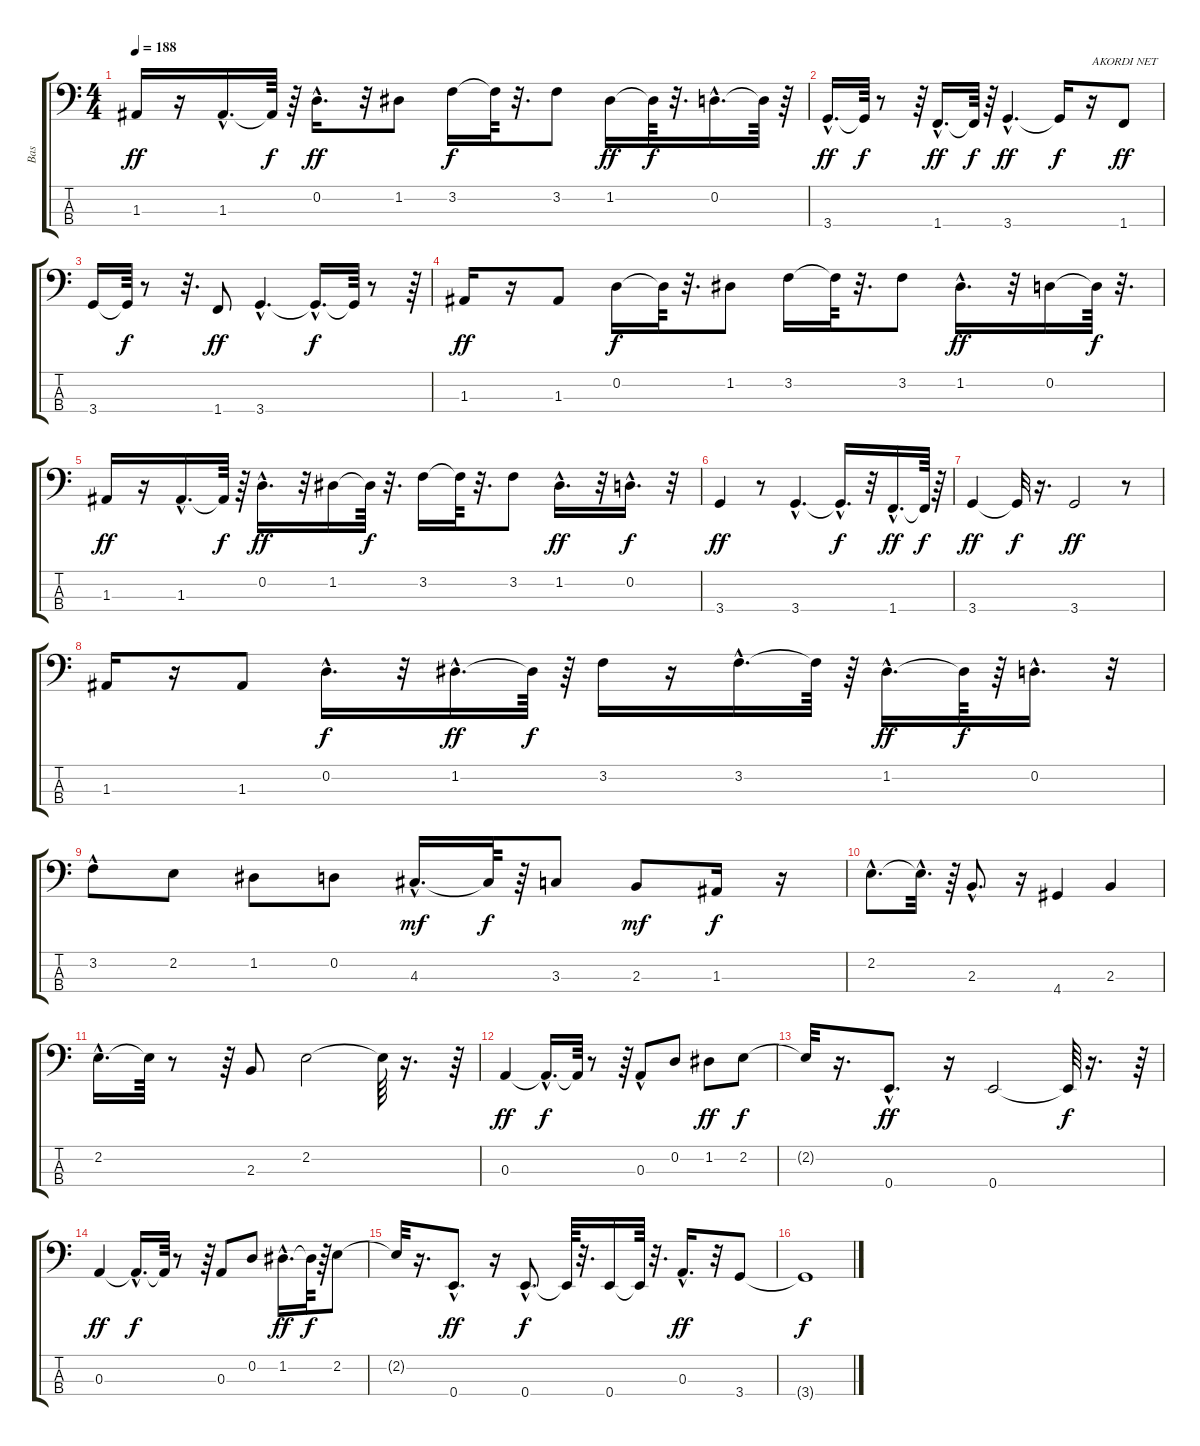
\track ("Bas" "Bas") {instrument electricbassfinger}
\staff {score tabs}
\tuning (G2 D2 A1 E1) {hide}
\ts (4 4)
\tempo 188
\clef f4
\ks c
1.3.16{dy ff} r.16 1.3{hac}.16{d} 1.3{t}.64{dy f} r.64 0.2{hac}.16{d dy ff} r.32 1.2.8 3.2.16{dy f} 3.2{t}.64 r.32{d} 3.2.8 1.2.16{dy ff} 1.2{t}.64{dy f} r.32{d} 0.2{hac}.16{d} 0.2{t}.64 r.64 |
3.4{hac}.16{d dy ff} 3.4{t}.64{dy f} r.8 r.64 1.4{hac}.16{d dy ff} 1.4{t}.64{dy f} r.64 3.4{hac}.4{d dy ff} 3.4{t}.16{dy f} r.16{txt "AKORDI NET"} 1.4.8{dy ff} |
3.4.16 3.4{t}.64{dy f} r.8 r.32{d} 1.4.8{dy ff} 3.4{hac}.4{d} 3.4{hac t}.16{d dy f} 3.4{t}.64 r.8 r.64 |
1.3.16{dy ff} r.16 1.3.8 0.2.16{dy f} 0.2{t}.64 r.32{d} 1.2.8 3.2.16 3.2{t}.64 r.32{d} 3.2.8 1.2{hac}.16{d dy ff} r.32 0.2.16 0.2{t}.64{dy f} r.32{d} |
1.3.16{dy ff} r.16 1.3{hac}.16{d} 1.3{t}.64{dy f} r.64 0.2{hac}.16{d dy ff} r.32 1.2.16 1.2{t}.64{dy f} r.32{d} 3.2.16 3.2{t}.64 r.32{d} 3.2.8 1.2{hac}.16{d dy ff} r.32 0.2{hac}.16{d dy f} r.32 |
3.4.4{dy ff} r.8 3.4{hac}.4{d} 3.4{hac t}.16{d dy f} r.32 1.4{hac}.16{d dy ff} 1.4{t}.64{dy f} r.64 |
3.4.4{dy ff} 3.4{t}.32{dy f} r.16{d} 3.4.2{dy ff} r.8 |
1.3.16 r.16 1.3.8 0.2{hac}.16{d dy f} r.32 1.2{hac}.16{d dy ff} 1.2{t}.64{dy f} r.64 3.2.16 r.16 3.2{hac}.16{d} 3.2{t}.64 r.64 1.2{hac}.16{d dy ff} 1.2{t}.64{dy f} r.64 0.2{hac}.16{d} r.32 |
3.2{hac}.8 2.2.8 1.2.8 0.2.8 4.3{hac}.16{d dy mf} 4.3{t}.64{dy f} r.64 3.3.8 2.3.8{dy mf} 1.3.16{dy f} r.16 |
2.2{hac}.8{d} 2.2{hac t}.32{d} r.64 2.3{hac}.8{d} r.16 4.4.4 2.3.4 |
2.2{hac}.16{d} 2.2{t}.64 r.8 r.64 2.3.8 2.2.2 2.2{t}.64 r.16{d} r.64 |
0.3.4{dy ff} 0.3{hac t}.16{d dy f} 0.3{t}.64 r.8 r.64 0.3{hac}.8 0.2.8 1.2.8{dy ff} 2.2.8{dy f} |
2.2{t}.32 r.16{d} 0.4{hac}.8{d dy ff} r.16 0.4.2 0.4{t}.64{dy f} r.16{d} r.64 |
0.3.4{dy ff} 0.3{hac t}.16{d dy f} 0.3{t}.64 r.8 r.64 0.3.8 0.2.8 1.2{hac}.16{d dy ff} 1.2{t}.64{dy f} r.64 2.2.8 |
2.2{t}.32 r.16{d} 0.4{hac}.8{d dy ff} r.16 0.4{hac}.8{d dy f} 0.4{t}.64 r.32{d} 0.4.16 0.4{t}.64 r.32{d} 0.3{hac}.16{d dy ff} r.32 3.4.8 |
3.4{t}.1{dy f}
